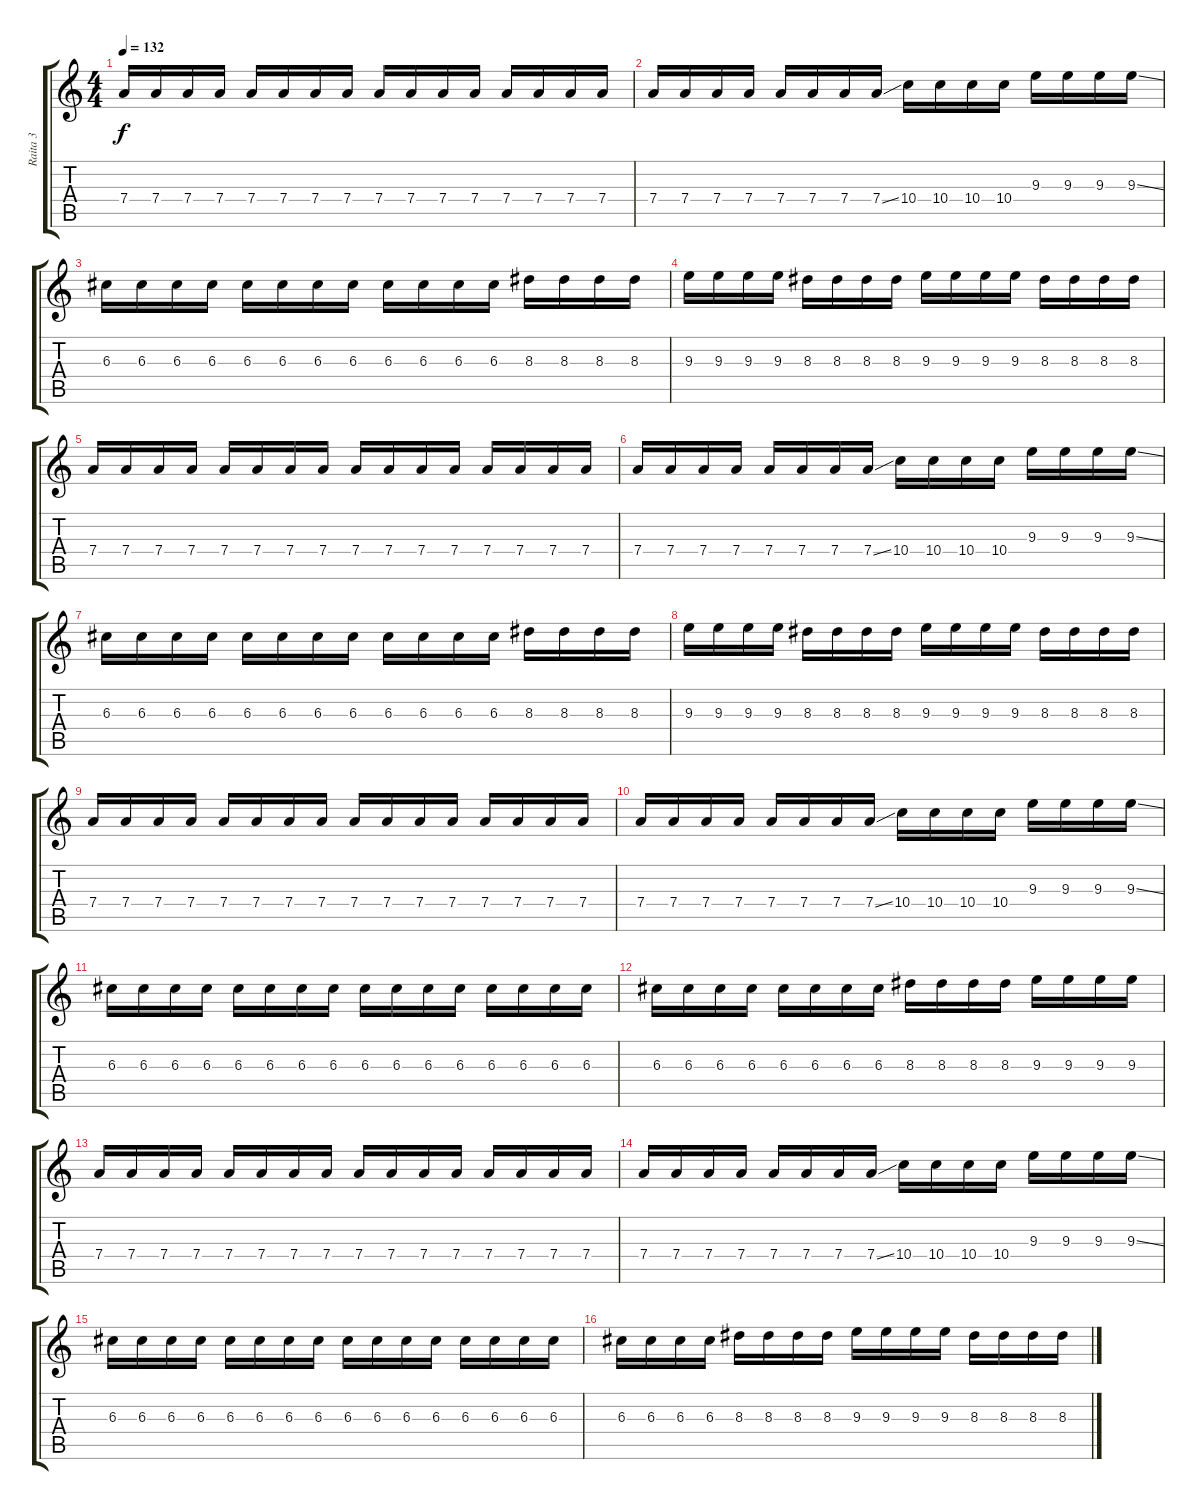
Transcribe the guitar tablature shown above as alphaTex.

\track ("Raita 3" "Raita 3") {instrument overdrivenguitar}
\staff {score tabs}
\tuning (E4 B3 G3 D3 A2 E2) {hide}
\ts (4 4)
\tempo 132
\clef g2
\ks c
7.4.16{dy f} 7.4.16 7.4.16 7.4.16 7.4.16 7.4.16 7.4.16 7.4.16 7.4.16 7.4.16 7.4.16 7.4.16 7.4.16 7.4.16 7.4.16 7.4.16 |
7.4.16 7.4.16 7.4.16 7.4.16 7.4.16 7.4.16 7.4.16 7.4{ss}.16 10.4.16 10.4.16 10.4.16 10.4.16 9.3.16 9.3.16 9.3.16 9.3{ss}.16 |
6.3.16 6.3.16 6.3.16 6.3.16 6.3.16 6.3.16 6.3.16 6.3.16 6.3.16 6.3.16 6.3.16 6.3.16 8.3.16 8.3.16 8.3.16 8.3.16 |
9.3.16 9.3.16 9.3.16 9.3.16 8.3.16 8.3.16 8.3.16 8.3.16 9.3.16 9.3.16 9.3.16 9.3.16 8.3.16 8.3.16 8.3.16 8.3.16 |
7.4.16 7.4.16 7.4.16 7.4.16 7.4.16 7.4.16 7.4.16 7.4.16 7.4.16 7.4.16 7.4.16 7.4.16 7.4.16 7.4.16 7.4.16 7.4.16 |
7.4.16 7.4.16 7.4.16 7.4.16 7.4.16 7.4.16 7.4.16 7.4{ss}.16 10.4.16 10.4.16 10.4.16 10.4.16 9.3.16 9.3.16 9.3.16 9.3{ss}.16 |
6.3.16 6.3.16 6.3.16 6.3.16 6.3.16 6.3.16 6.3.16 6.3.16 6.3.16 6.3.16 6.3.16 6.3.16 8.3.16 8.3.16 8.3.16 8.3.16 |
9.3.16 9.3.16 9.3.16 9.3.16 8.3.16 8.3.16 8.3.16 8.3.16 9.3.16 9.3.16 9.3.16 9.3.16 8.3.16 8.3.16 8.3.16 8.3.16 |
7.4.16 7.4.16 7.4.16 7.4.16 7.4.16 7.4.16 7.4.16 7.4.16 7.4.16 7.4.16 7.4.16 7.4.16 7.4.16 7.4.16 7.4.16 7.4.16 |
7.4.16 7.4.16 7.4.16 7.4.16 7.4.16 7.4.16 7.4.16 7.4{ss}.16 10.4.16 10.4.16 10.4.16 10.4.16 9.3.16 9.3.16 9.3.16 9.3{ss}.16 |
6.3.16 6.3.16 6.3.16 6.3.16 6.3.16 6.3.16 6.3.16 6.3.16 6.3.16 6.3.16 6.3.16 6.3.16 6.3.16 6.3.16 6.3.16 6.3.16 |
6.3.16 6.3.16 6.3.16 6.3.16 6.3.16 6.3.16 6.3.16 6.3.16 8.3.16 8.3.16 8.3.16 8.3.16 9.3.16 9.3.16 9.3.16 9.3.16 |
7.4.16 7.4.16 7.4.16 7.4.16 7.4.16 7.4.16 7.4.16 7.4.16 7.4.16 7.4.16 7.4.16 7.4.16 7.4.16 7.4.16 7.4.16 7.4.16 |
7.4.16 7.4.16 7.4.16 7.4.16 7.4.16 7.4.16 7.4.16 7.4{ss}.16 10.4.16 10.4.16 10.4.16 10.4.16 9.3.16 9.3.16 9.3.16 9.3{ss}.16 |
6.3.16 6.3.16 6.3.16 6.3.16 6.3.16 6.3.16 6.3.16 6.3.16 6.3.16 6.3.16 6.3.16 6.3.16 6.3.16 6.3.16 6.3.16 6.3.16 |
6.3.16 6.3.16 6.3.16 6.3.16 8.3.16 8.3.16 8.3.16 8.3.16 9.3.16 9.3.16 9.3.16 9.3.16 8.3.16 8.3.16 8.3.16 8.3.16
